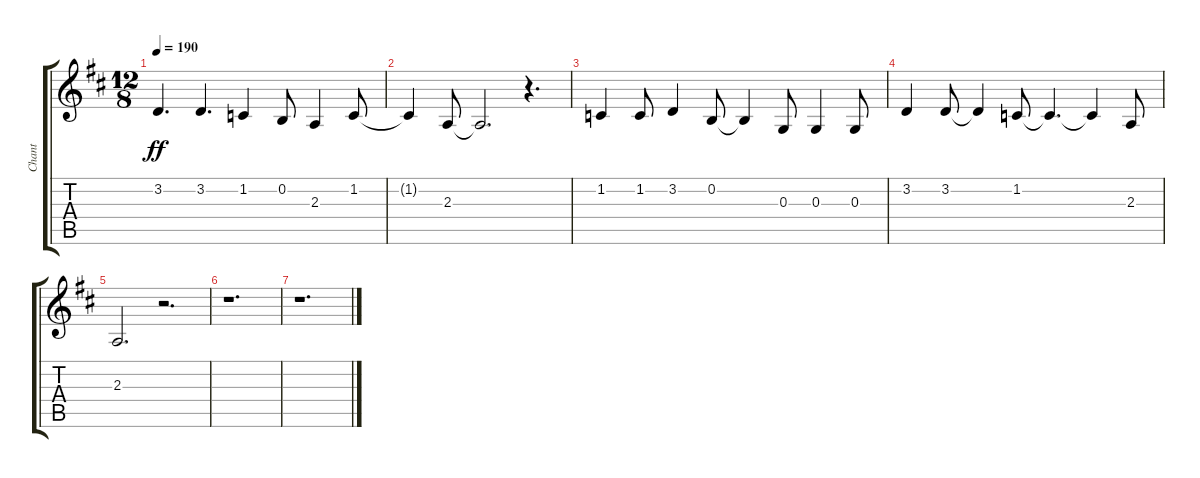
\track ("Chant" "Chant") {instrument brasssection}
\staff {score tabs}
\tuning (E4 B3 G3 D3 A2 E2) {hide}
\ts (12 8)
\tempo 190
\clef g2
\ks d
3.2.4{d dy ff} 3.2.4{d} 1.2.4 0.2.8 2.3.4 1.2.8 |
1.2{t}.4 2.3.8 2.3{t}.2{d} r.4{d} |
1.2.4 1.2.8 3.2.4 0.2.8 0.2{t}.4 0.3.8 0.3.4 0.3.8 |
3.2.4 3.2.8 3.2{t}.4 1.2.8 1.2{t}.4{d} 1.2{t}.4 2.3.8 |
2.3.2{d} r.2{d} |
r.1{d} |
r.1{d}
